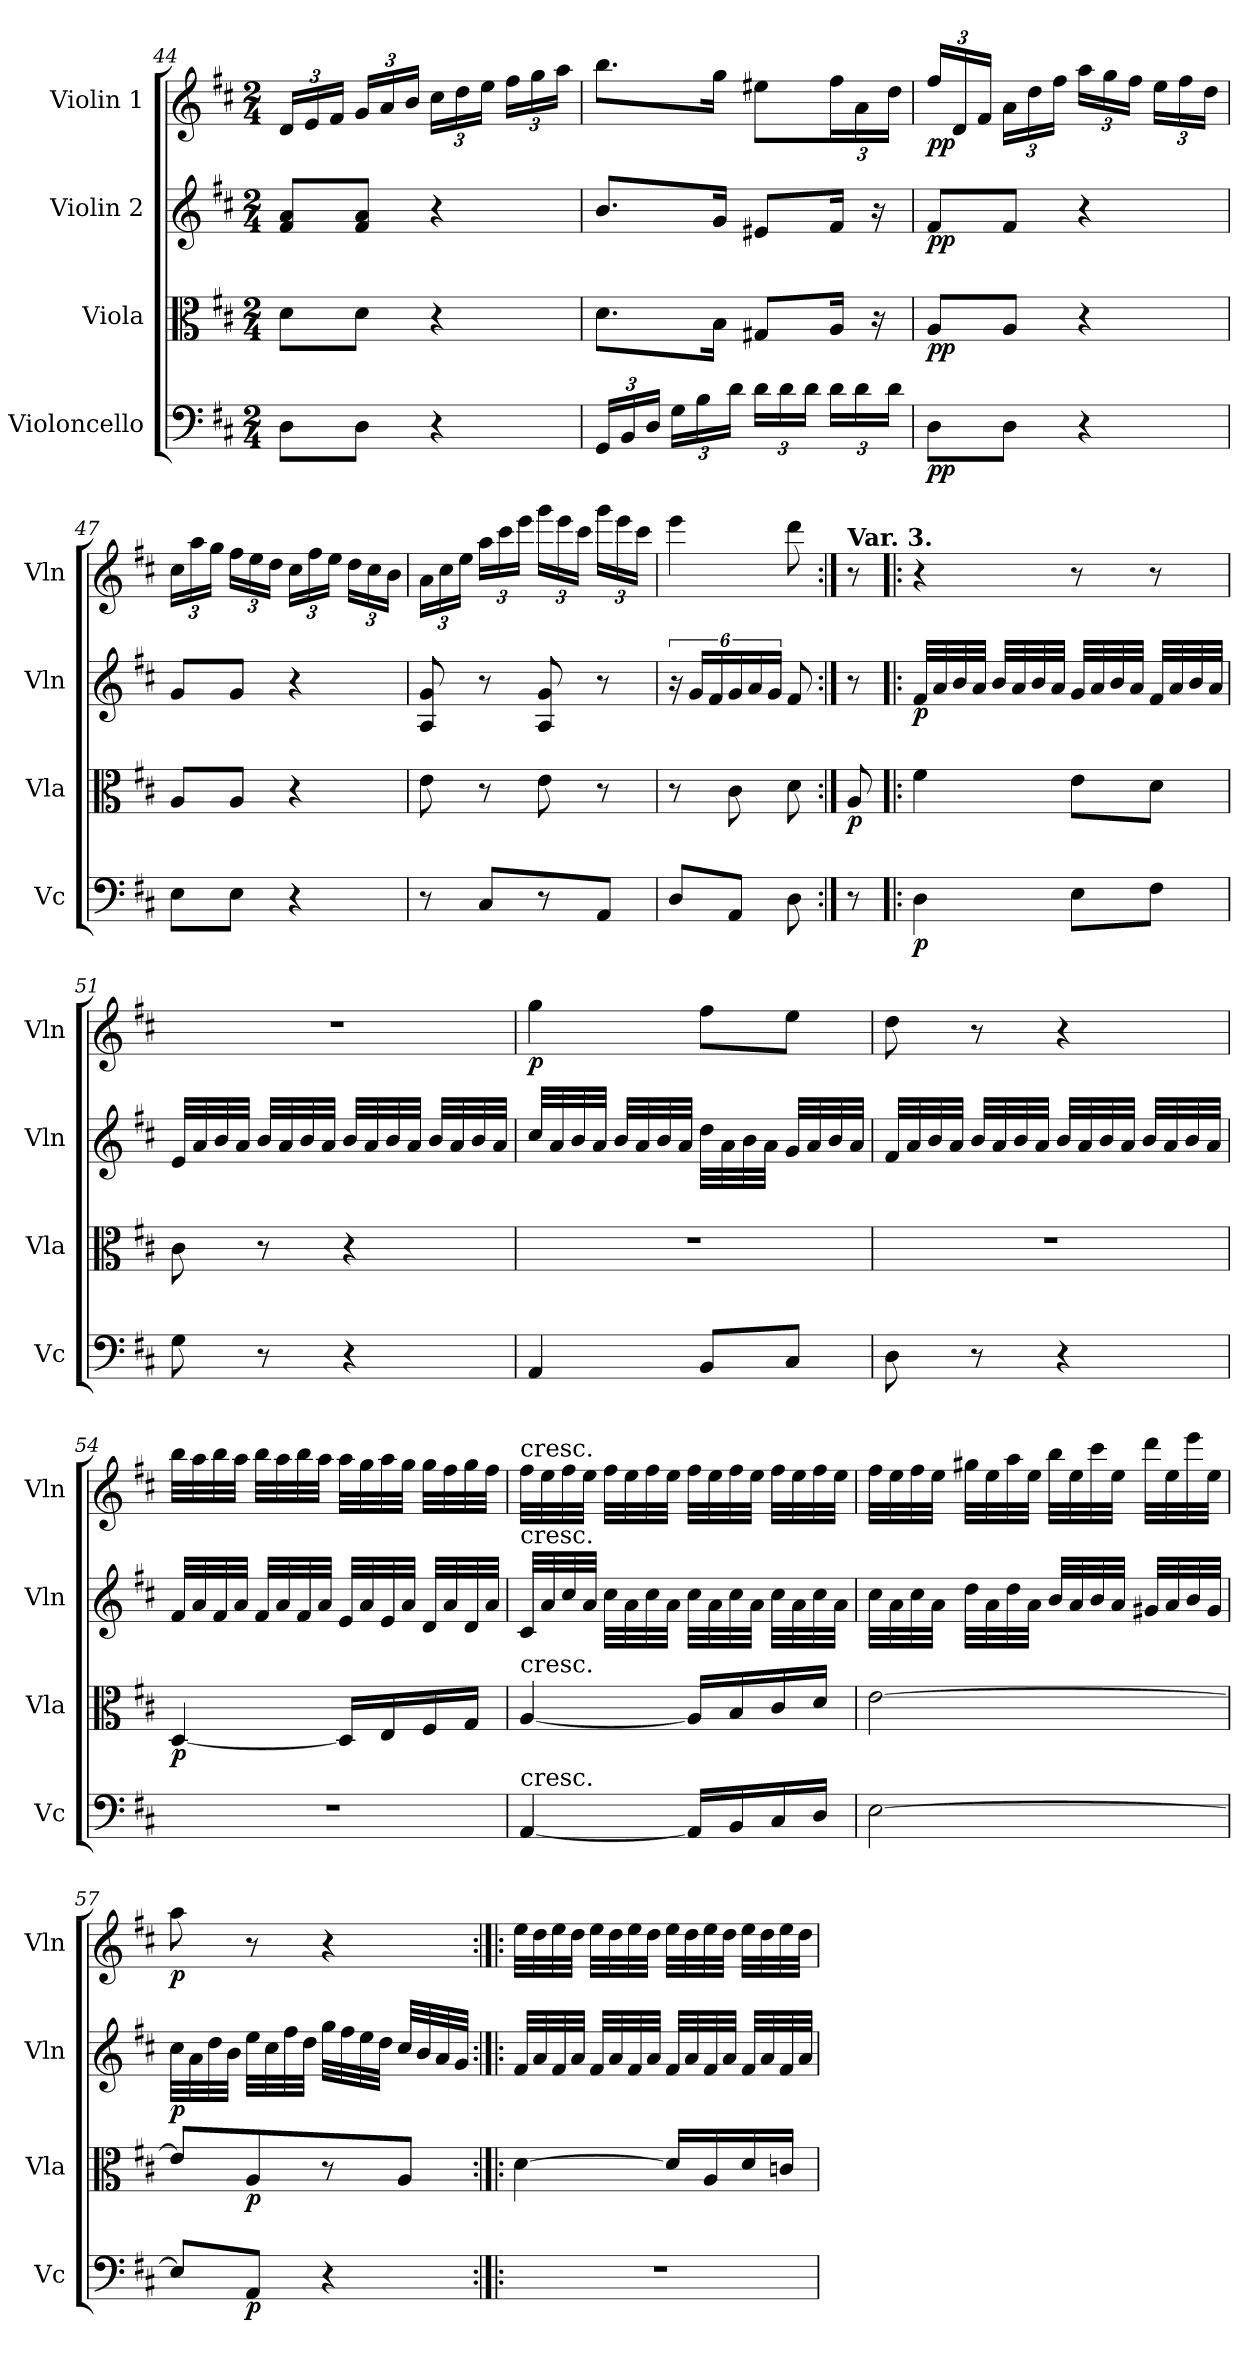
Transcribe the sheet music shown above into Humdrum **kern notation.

**kern	**dynam	**kern	**dynam	**kern	**dynam	**kern	**dynam
*part4	*part4	*part3	*part3	*part2	*part2	*part1	*part1
*staff4	*staff4	*staff3	*staff3	*staff2	*staff2	*staff1	*staff1
*I"Violoncello	*	*I"Viola	*	*I"Violin 2	*	*I"Violin 1	*
*I'Vc	*	*I'Vla	*	*I'Vln	*	*I'Vln	*
*clefF4	*	*clefC3	*	*clefG2	*	*clefG2	*
*k[f#c#]	*	*k[f#c#]	*	*k[f#c#]	*	*k[f#c#]	*
*D:	*	*D:	*	*D:	*	*D:	*
*M2/4	*	*M2/4	*	*M2/4	*	*M2/4	*
*	*	*	*	*	*	*Xbrackettup	*
=44	=44	=44	=44	=44	=44	=44	=44
8D\L	.	8d\L	.	8f#/ 8a/L	.	24d/LL	.
.	.	.	.	.	.	24e/	.
.	.	.	.	.	.	24f#/JJ	.
8D\J	.	8d\J	.	8f#/ 8a/J	.	24g/LL	.
.	.	.	.	.	.	24a/	.
.	.	.	.	.	.	24b/JJ	.
4r	.	4r	.	4r	.	24cc#\LL	.
.	.	.	.	.	.	24dd\	.
.	.	.	.	.	.	24ee\JJ	.
.	.	.	.	.	.	24ff#\LL	.
.	.	.	.	.	.	24gg\	.
.	.	.	.	.	.	24aa\JJ	.
!!LO:PB:g=z
=45	=45	=45	=45	=45	=45	=45	=45
*Xbrackettup	*	*	*	*	*	*	*
24GG/LL	.	8.d\L	.	8.b/L	.	8.bb\L	.
24BB/	.	.	.	.	.	.	.
24D/JJ	.	.	.	.	.	.	.
24G\LL	.	.	.	.	.	.	.
24B\	.	.	.	.	.	.	.
.	.	16B\Jk	.	16g/Jk	.	16gg\Jk	.
24d\JJ	.	.	.	.	.	.	.
24d\LL	.	8G#X/L	.	8e#X/L	.	8ee#X\L	.
24d\	.	.	.	.	.	.	.
24d\JJ	.	.	.	.	.	.	.
24d\LL	.	16A/Jk	.	16f#/Jk	.	24ff#\L	.
24d\	.	.	.	.	.	24a\	.
.	.	16r	.	16r	.	.	.
24d\JJ	.	.	.	.	.	24dd\JJ	.
=46	=46	=46	=46	=46	=46	=46	=46
!	!LO:DY:b	!	!LO:DY:b	!	!LO:DY:b	!	!LO:DY:b
8D\L	pp	8A/L	pp	8f#/L	pp	24ff#/LL	pp
.	.	.	.	.	.	24d/	.
.	.	.	.	.	.	24f#/JJ	.
8D\J	.	8A/J	.	8f#/J	.	24a\LL	.
.	.	.	.	.	.	24dd\	.
.	.	.	.	.	.	24ff#\JJ	.
4r	.	4r	.	4r	.	24aa\LL	.
.	.	.	.	.	.	24gg\	.
.	.	.	.	.	.	24ff#\JJ	.
.	.	.	.	.	.	24ee\LL	.
.	.	.	.	.	.	24ff#\	.
.	.	.	.	.	.	24dd\JJ	.
=47	=47	=47	=47	=47	=47	=47	=47
8E\L	.	8A/L	.	8g/L	.	24cc#\LL	.
.	.	.	.	.	.	24aa\	.
.	.	.	.	.	.	24gg\JJ	.
8E\J	.	8A/J	.	8g/J	.	24ff#\LL	.
.	.	.	.	.	.	24ee\	.
.	.	.	.	.	.	24dd\JJ	.
4r	.	4r	.	4r	.	24cc#\LL	.
.	.	.	.	.	.	24ff#\	.
.	.	.	.	.	.	24ee\JJ	.
.	.	.	.	.	.	24dd\LL	.
.	.	.	.	.	.	24cc#\	.
.	.	.	.	.	.	24b\JJ	.
!!LO:PB:g=z
=48	=48	=48	=48	=48	=48	=48	=48
8r	.	8e\	.	8A/ 8g/	.	24a\LL	.
.	.	.	.	.	.	24cc#\	.
.	.	.	.	.	.	24ee\JJ	.
8C#/L	.	8r	.	8r	.	24aa\LL	.
.	.	.	.	.	.	24ccc#\	.
.	.	.	.	.	.	24eee\JJ	.
8r	.	8e\	.	8A/ 8g/	.	24ggg\LL	.
.	.	.	.	.	.	24eee\	.
.	.	.	.	.	.	24ccc#\JJ	.
8AA/J	.	8r	.	8r	.	24ggg\LL	.
.	.	.	.	.	.	24eee\	.
.	.	.	.	.	.	24ccc#\JJ	.
=49	=49	=49	=49	=49	=49	=49	=49
8D/L	.	8r	.	24r	.	4eee\	.
.	.	.	.	24g/LL	.	.	.
.	.	.	.	24f#/	.	.	.
8AA/J	.	8c#\	.	24g/	.	.	.
.	.	.	.	24a/	.	.	.
.	.	.	.	24g/JJ	.	.	.
8D\	.	8d\	.	8f#/	.	8ddd\	.
=49X6:|!	=49X6:|!	=49X6:|!	=49X6:|!	=49X6:|!	=49X6:|!	=49X6:|!	=49X6:|!
!	!	!	!	!	!	!LO:TX:a:B:t=Var. 3.	!
!	!	!	!LO:DY:b	!	!	!	!
8r	.	8A/	p	8r	.	8r	.
!!LO:LB:g=z
=50!|:	=50!|:	=50!|:	=50!|:	=50!|:	=50!|:	=50!|:	=50!|:
!	!LO:DY:b	!	!	!	!LO:DY:b	!	!
4D\	p	4f#\	.	32f#/LLL	p	4r	.
.	.	.	.	32a/	.	.	.
.	.	.	.	32b/	.	.	.
.	.	.	.	32a/JJJ	.	.	.
.	.	.	.	32b/LLL	.	.	.
.	.	.	.	32a/	.	.	.
.	.	.	.	32b/	.	.	.
.	.	.	.	32a/JJJ	.	.	.
8E\L	.	8e\L	.	32g/LLL	.	8r	.
.	.	.	.	32a/	.	.	.
.	.	.	.	32b/	.	.	.
.	.	.	.	32a/JJJ	.	.	.
8F#\J	.	8d\J	.	32f#/LLL	.	8r	.
.	.	.	.	32a/	.	.	.
.	.	.	.	32b/	.	.	.
.	.	.	.	32a/JJJ	.	.	.
!!LO:PB:g=z
=51	=51	=51	=51	=51	=51	=51	=51
8G\	.	8c#\	.	32e/LLL	.	2r	.
.	.	.	.	32a/	.	.	.
.	.	.	.	32b/	.	.	.
.	.	.	.	32a/JJJ	.	.	.
8r	.	8r	.	32b/LLL	.	.	.
.	.	.	.	32a/	.	.	.
.	.	.	.	32b/	.	.	.
.	.	.	.	32a/JJJ	.	.	.
4r	.	4r	.	32b/LLL	.	.	.
.	.	.	.	32a/	.	.	.
.	.	.	.	32b/	.	.	.
.	.	.	.	32a/JJJ	.	.	.
.	.	.	.	32b/LLL	.	.	.
.	.	.	.	32a/	.	.	.
.	.	.	.	32b/	.	.	.
.	.	.	.	32a/JJJ	.	.	.
=52	=52	=52	=52	=52	=52	=52	=52
!	!	!	!	!	!	!	!LO:DY:b
4AA/	.	2r	.	32cc#/LLL	.	4gg\	p
.	.	.	.	32a/	.	.	.
.	.	.	.	32b/	.	.	.
.	.	.	.	32a/JJJ	.	.	.
.	.	.	.	32b/LLL	.	.	.
.	.	.	.	32a/	.	.	.
.	.	.	.	32b/	.	.	.
.	.	.	.	32a/JJJ	.	.	.
8BB/L	.	.	.	32dd\LLL	.	8ff#\L	.
.	.	.	.	32a\	.	.	.
.	.	.	.	32b\	.	.	.
.	.	.	.	32a\JJJ	.	.	.
8C#/J	.	.	.	32g/LLL	.	8ee\J	.
.	.	.	.	32a/	.	.	.
.	.	.	.	32b/	.	.	.
.	.	.	.	32a/JJJ	.	.	.
!!LO:LB:g=z
=53	=53	=53	=53	=53	=53	=53	=53
8D\	.	2r	.	32f#/LLL	.	8dd\	.
.	.	.	.	32a/	.	.	.
.	.	.	.	32b/	.	.	.
.	.	.	.	32a/JJJ	.	.	.
8r	.	.	.	32b/LLL	.	8r	.
.	.	.	.	32a/	.	.	.
.	.	.	.	32b/	.	.	.
.	.	.	.	32a/JJJ	.	.	.
4r	.	.	.	32b/LLL	.	4r	.
.	.	.	.	32a/	.	.	.
.	.	.	.	32b/	.	.	.
.	.	.	.	32a/JJJ	.	.	.
.	.	.	.	32b/LLL	.	.	.
.	.	.	.	32a/	.	.	.
.	.	.	.	32b/	.	.	.
.	.	.	.	32a/JJJ	.	.	.
=54	=54	=54	=54	=54	=54	=54	=54
!	!	!	!LO:DY:b	!	!	!	!
2r	.	[4D/	p	32f#/LLL	.	32bb\LLL	.
.	.	.	.	32a/	.	32aa\	.
.	.	.	.	32f#/	.	32bb\	.
.	.	.	.	32a/JJJ	.	32aa\JJJ	.
.	.	.	.	32f#/LLL	.	32bb\LLL	.
.	.	.	.	32a/	.	32aa\	.
.	.	.	.	32f#/	.	32bb\	.
.	.	.	.	32a/JJJ	.	32aa\JJJ	.
.	.	16D/LL]	.	32e/LLL	.	32aa\LLL	.
.	.	.	.	32a/	.	32gg\	.
.	.	16E/	.	32e/	.	32aa\	.
.	.	.	.	32a/JJJ	.	32gg\JJJ	.
.	.	16F#/	.	32d/LLL	.	32gg\LLL	.
.	.	.	.	32a/	.	32ff#\	.
.	.	16G/JJ	.	32d/	.	32gg\	.
.	.	.	.	32a/JJJ	.	32ff#\JJJ	.
!!LO:PB:g=z
=55	=55	=55	=55	=55	=55	=55	=55
!	!	!	!	!	!	!LO:TX:a:t=cresc.	!
!	!	!	!	!LO:TX:a:t=cresc.	!	!	!
!	!	!LO:TX:a:t=cresc.	!	!	!	!	!
!LO:TX:a:t=cresc.	!	!	!	!	!	!	!
[4AA/	.	[4A/	.	32c#/LLL	.	32ff#\LLL	.
.	.	.	.	32a/	.	32ee\	.
.	.	.	.	32cc#/	.	32ff#\	.
.	.	.	.	32a/JJJ	.	32ee\JJJ	.
.	.	.	.	32cc#\LLL	.	32ff#\LLL	.
.	.	.	.	32a\	.	32ee\	.
.	.	.	.	32cc#\	.	32ff#\	.
.	.	.	.	32a\JJJ	.	32ee\JJJ	.
16AA/LL]	.	16A/LL]	.	32cc#\LLL	.	32ff#\LLL	.
.	.	.	.	32a\	.	32ee\	.
16BB/	.	16B/	.	32cc#\	.	32ff#\	.
.	.	.	.	32a\JJJ	.	32ee\JJJ	.
16C#/	.	16c#/	.	32cc#\LLL	.	32ff#\LLL	.
.	.	.	.	32a\	.	32ee\	.
16D/JJ	.	16d/JJ	.	32cc#\	.	32ff#\	.
.	.	.	.	32a\JJJ	.	32ee\JJJ	.
=56	=56	=56	=56	=56	=56	=56	=56
[2E\	.	[2e\	.	32cc#\LLL	.	32ff#\LLL	.
.	.	.	.	32a\	.	32ee\	.
.	.	.	.	32cc#\	.	32ff#\	.
.	.	.	.	32a\JJJ	.	32ee\JJJ	.
.	.	.	.	32dd\LLL	.	32gg#X\LLL	.
.	.	.	.	32a\	.	32ee\	.
.	.	.	.	32dd\	.	32aa\	.
.	.	.	.	32a\JJJ	.	32ee\JJJ	.
.	.	.	.	32b/LLL	.	32bb\LLL	.
.	.	.	.	32a/	.	32ee\	.
.	.	.	.	32b/	.	32ccc#\	.
.	.	.	.	32a/JJJ	.	32ee\JJJ	.
.	.	.	.	32g#X/LLL	.	32ddd\LLL	.
.	.	.	.	32a/	.	32ee\	.
.	.	.	.	32b/	.	32eee\	.
.	.	.	.	32g#/JJJ	.	32ee\JJJ	.
!!LO:LB:g=z
=57	=57	=57	=57	=57	=57	=57	=57
!	!	!	!	!	!LO:DY:b	!	!LO:DY:b
8E/L]	.	8e/L]	.	32cc#\LLL	p	8aa\	p
.	.	.	.	32a\	.	.	.
.	.	.	.	32dd\	.	.	.
.	.	.	.	32b\JJJ	.	.	.
!	!LO:DY:b	!	!LO:DY:b	!	!	!	!
8AA/J	p	8A/	p	32ee\LLL	.	8r	.
.	.	.	.	32cc#\	.	.	.
.	.	.	.	32ff#\	.	.	.
.	.	.	.	32dd\JJJ	.	.	.
4r	.	8r	.	32gg\LLL	.	4r	.
.	.	.	.	32ff#\	.	.	.
.	.	.	.	32ee\	.	.	.
.	.	.	.	32dd\JJJ	.	.	.
.	.	8A/J	.	32cc#/LLL	.	.	.
.	.	.	.	32b/	.	.	.
.	.	.	.	32a/	.	.	.
.	.	.	.	32g/JJJ	.	.	.
=58:|!|:	=58:|!|:	=58:|!|:	=58:|!|:	=58:|!|:	=58:|!|:	=58:|!|:	=58:|!|:
2r	.	[4d\	.	32f#/LLL	.	32ee\LLL	.
.	.	.	.	32a/	.	32dd\	.
.	.	.	.	32f#/	.	32ee\	.
.	.	.	.	32a/JJJ	.	32dd\JJJ	.
.	.	.	.	32f#/LLL	.	32ee\LLL	.
.	.	.	.	32a/	.	32dd\	.
.	.	.	.	32f#/	.	32ee\	.
.	.	.	.	32a/JJJ	.	32dd\JJJ	.
.	.	16d/LL]	.	32f#/LLL	.	32ee\LLL	.
.	.	.	.	32a/	.	32dd\	.
.	.	16A/	.	32f#/	.	32ee\	.
.	.	.	.	32a/JJJ	.	32dd\JJJ	.
.	.	16d/	.	32f#/LLL	.	32ee\LLL	.
.	.	.	.	32a/	.	32dd\	.
.	.	16cn/JJ	.	32f#/	.	32ee\	.
.	.	.	.	32a/JJJ	.	32dd\JJJ	.
=	=	=	=	=	=	=	=
*-	*-	*-	*-	*-	*-	*-	*-
